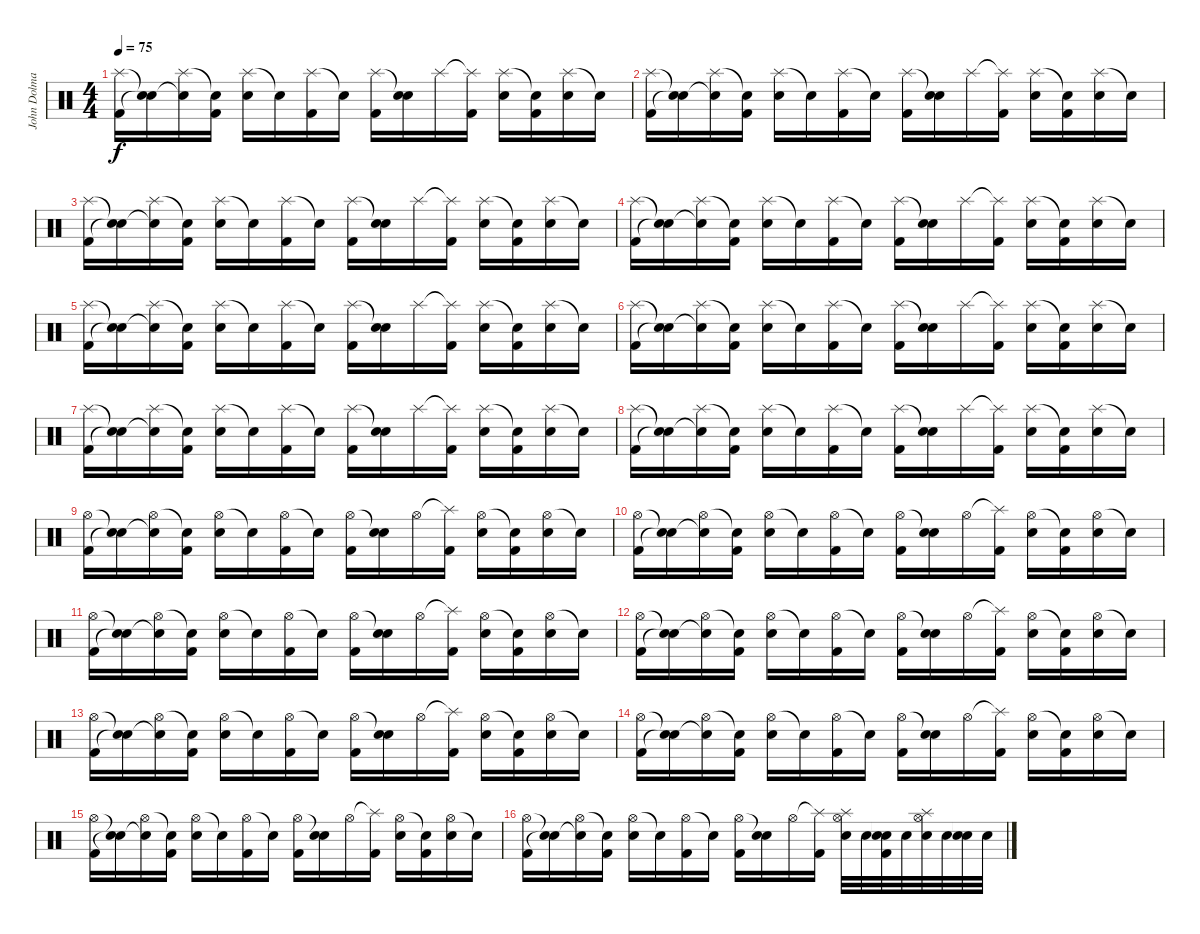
\track ("John Dolmayan" "John Dolma") {instrument percussion}
\staff {score}
\articulation defaults
\ts (4 4)
\tempo 75
\clef neutral
\ks c
("Splash (hit)" "Kick (hit) 2").16{dy f} ("Snare (hit)"{t} "Snare (hit)"{t}).16 ("Splash (hit)" "Snare (hit)"{t}).16 ("Snare (hit)"{t} "Kick (hit) 2").16 ("Splash (hit)" "Electric Snare (hit)").16 "Snare (hit)"{t}.16 ("Splash (hit)" "Kick (hit) 2").16 "Snare (hit)"{t}.16 ("Splash (hit)" "Kick (hit) 2").16 ("Snare (hit)"{t} "Electric Snare (hit)").16 "Splash (hit)".16 ("Splash (hit)"{t} "Kick (hit) 2").16 ("Splash (hit)" "Electric Snare (hit)").16 ("Snare (hit)"{t} "Kick (hit) 2").16 ("Splash (hit)" "Electric Snare (hit)").16 "Snare (hit)"{t}.16 |
("Splash (hit)" "Kick (hit) 2").16 ("Snare (hit)"{t} "Snare (hit)"{t}).16 ("Splash (hit)" "Snare (hit)"{t}).16 ("Snare (hit)"{t} "Kick (hit) 2").16 ("Splash (hit)" "Electric Snare (hit)").16 "Snare (hit)"{t}.16 ("Splash (hit)" "Kick (hit) 2").16 "Snare (hit)"{t}.16 ("Splash (hit)" "Kick (hit) 2").16 ("Snare (hit)"{t} "Electric Snare (hit)").16 "Splash (hit)".16 ("Splash (hit)"{t} "Kick (hit) 2").16 ("Splash (hit)" "Electric Snare (hit)").16 ("Snare (hit)"{t} "Kick (hit) 2").16 ("Splash (hit)" "Electric Snare (hit)").16 "Snare (hit)"{t}.16 |
("Splash (hit)" "Kick (hit) 2").16 ("Snare (hit)"{t} "Snare (hit)"{t}).16 ("Splash (hit)" "Snare (hit)"{t}).16 ("Snare (hit)"{t} "Kick (hit) 2").16 ("Splash (hit)" "Electric Snare (hit)").16 "Snare (hit)"{t}.16 ("Splash (hit)" "Kick (hit) 2").16 "Snare (hit)"{t}.16 ("Splash (hit)" "Kick (hit) 2").16 ("Snare (hit)"{t} "Electric Snare (hit)").16 "Splash (hit)".16 ("Splash (hit)"{t} "Kick (hit) 2").16 ("Splash (hit)" "Electric Snare (hit)").16 ("Snare (hit)"{t} "Kick (hit) 2").16 ("Splash (hit)" "Electric Snare (hit)").16 "Snare (hit)"{t}.16 |
("Splash (hit)" "Kick (hit) 2").16 ("Snare (hit)"{t} "Snare (hit)"{t}).16 ("Splash (hit)" "Snare (hit)"{t}).16 ("Snare (hit)"{t} "Kick (hit) 2").16 ("Splash (hit)" "Electric Snare (hit)").16 "Snare (hit)"{t}.16 ("Splash (hit)" "Kick (hit) 2").16 "Snare (hit)"{t}.16 ("Splash (hit)" "Kick (hit) 2").16 ("Snare (hit)"{t} "Electric Snare (hit)").16 "Splash (hit)".16 ("Splash (hit)"{t} "Kick (hit) 2").16 ("Splash (hit)" "Electric Snare (hit)").16 ("Snare (hit)"{t} "Kick (hit) 2").16 ("Splash (hit)" "Electric Snare (hit)").16 "Snare (hit)"{t}.16 |
("Splash (hit)" "Kick (hit) 2").16 ("Snare (hit)"{t} "Snare (hit)"{t}).16 ("Splash (hit)" "Snare (hit)"{t}).16 ("Snare (hit)"{t} "Kick (hit) 2").16 ("Splash (hit)" "Electric Snare (hit)").16 "Snare (hit)"{t}.16 ("Splash (hit)" "Kick (hit) 2").16 "Snare (hit)"{t}.16 ("Splash (hit)" "Kick (hit) 2").16 ("Snare (hit)"{t} "Electric Snare (hit)").16 "Splash (hit)".16 ("Splash (hit)"{t} "Kick (hit) 2").16 ("Splash (hit)" "Electric Snare (hit)").16 ("Snare (hit)"{t} "Kick (hit) 2").16 ("Splash (hit)" "Electric Snare (hit)").16 "Snare (hit)"{t}.16 |
("Splash (hit)" "Kick (hit) 2").16 ("Snare (hit)"{t} "Snare (hit)"{t}).16 ("Splash (hit)" "Snare (hit)"{t}).16 ("Snare (hit)"{t} "Kick (hit) 2").16 ("Splash (hit)" "Electric Snare (hit)").16 "Snare (hit)"{t}.16 ("Splash (hit)" "Kick (hit) 2").16 "Snare (hit)"{t}.16 ("Splash (hit)" "Kick (hit) 2").16 ("Snare (hit)"{t} "Electric Snare (hit)").16 "Splash (hit)".16 ("Splash (hit)"{t} "Kick (hit) 2").16 ("Splash (hit)" "Electric Snare (hit)").16 ("Snare (hit)"{t} "Kick (hit) 2").16 ("Splash (hit)" "Electric Snare (hit)").16 "Snare (hit)"{t}.16 |
("Splash (hit)" "Kick (hit) 2").16 ("Snare (hit)"{t} "Snare (hit)"{t}).16 ("Splash (hit)" "Snare (hit)"{t}).16 ("Snare (hit)"{t} "Kick (hit) 2").16 ("Splash (hit)" "Electric Snare (hit)").16 "Snare (hit)"{t}.16 ("Splash (hit)" "Kick (hit) 2").16 "Snare (hit)"{t}.16 ("Splash (hit)" "Kick (hit) 2").16 ("Snare (hit)"{t} "Electric Snare (hit)").16 "Splash (hit)".16 ("Splash (hit)"{t} "Kick (hit) 2").16 ("Splash (hit)" "Electric Snare (hit)").16 ("Snare (hit)"{t} "Kick (hit) 2").16 ("Splash (hit)" "Electric Snare (hit)").16 "Snare (hit)"{t}.16 |
("Splash (hit)" "Kick (hit) 2").16 ("Snare (hit)"{t} "Snare (hit)"{t}).16 ("Splash (hit)" "Snare (hit)"{t}).16 ("Snare (hit)"{t} "Kick (hit) 2").16 ("Splash (hit)" "Electric Snare (hit)").16 "Snare (hit)"{t}.16 ("Splash (hit)" "Kick (hit) 2").16 "Snare (hit)"{t}.16 ("Splash (hit)" "Kick (hit) 2").16 ("Snare (hit)"{t} "Electric Snare (hit)").16 "Splash (hit)".16 ("Splash (hit)"{t} "Kick (hit) 2").16 ("Splash (hit)" "Electric Snare (hit)").16 ("Snare (hit)"{t} "Kick (hit) 2").16 ("Splash (hit)" "Electric Snare (hit)").16 "Snare (hit)"{t}.16 |
("Hi-Hat (open)" "Kick (hit) 2").16 ("Snare (hit)"{t} "Snare (hit)"{t}).16 ("Hi-Hat (open)" "Snare (hit)"{t}).16 ("Snare (hit)"{t} "Kick (hit) 2").16 ("Hi-Hat (open)" "Electric Snare (hit)").16 "Snare (hit)"{t}.16 ("Hi-Hat (open)" "Kick (hit) 2").16 "Snare (hit)"{t}.16 ("Hi-Hat (open)" "Kick (hit) 2").16 ("Snare (hit)"{t} "Electric Snare (hit)").16 "Hi-Hat (open)".16 ("Splash (hit)"{t} "Kick (hit) 2").16 ("Hi-Hat (open)" "Electric Snare (hit)").16 ("Snare (hit)"{t} "Kick (hit) 2").16 ("Hi-Hat (open)" "Electric Snare (hit)").16 "Snare (hit)"{t}.16 |
("Hi-Hat (open)" "Kick (hit) 2").16 ("Snare (hit)"{t} "Snare (hit)"{t}).16 ("Hi-Hat (open)" "Snare (hit)"{t}).16 ("Snare (hit)"{t} "Kick (hit) 2").16 ("Hi-Hat (open)" "Electric Snare (hit)").16 "Snare (hit)"{t}.16 ("Hi-Hat (open)" "Kick (hit) 2").16 "Snare (hit)"{t}.16 ("Hi-Hat (open)" "Kick (hit) 2").16 ("Snare (hit)"{t} "Electric Snare (hit)").16 "Hi-Hat (open)".16 ("Splash (hit)"{t} "Kick (hit) 2").16 ("Hi-Hat (open)" "Electric Snare (hit)").16 ("Snare (hit)"{t} "Kick (hit) 2").16 ("Hi-Hat (open)" "Electric Snare (hit)").16 "Snare (hit)"{t}.16 |
("Hi-Hat (open)" "Kick (hit) 2").16 ("Snare (hit)"{t} "Snare (hit)"{t}).16 ("Hi-Hat (open)" "Snare (hit)"{t}).16 ("Snare (hit)"{t} "Kick (hit) 2").16 ("Hi-Hat (open)" "Electric Snare (hit)").16 "Snare (hit)"{t}.16 ("Hi-Hat (open)" "Kick (hit) 2").16 "Snare (hit)"{t}.16 ("Hi-Hat (open)" "Kick (hit) 2").16 ("Snare (hit)"{t} "Electric Snare (hit)").16 "Hi-Hat (open)".16 ("Splash (hit)"{t} "Kick (hit) 2").16 ("Hi-Hat (open)" "Electric Snare (hit)").16 ("Snare (hit)"{t} "Kick (hit) 2").16 ("Hi-Hat (open)" "Electric Snare (hit)").16 "Snare (hit)"{t}.16 |
("Hi-Hat (open)" "Kick (hit) 2").16 ("Snare (hit)"{t} "Snare (hit)"{t}).16 ("Hi-Hat (open)" "Snare (hit)"{t}).16 ("Snare (hit)"{t} "Kick (hit) 2").16 ("Hi-Hat (open)" "Electric Snare (hit)").16 "Snare (hit)"{t}.16 ("Hi-Hat (open)" "Kick (hit) 2").16 "Snare (hit)"{t}.16 ("Hi-Hat (open)" "Kick (hit) 2").16 ("Snare (hit)"{t} "Electric Snare (hit)").16 "Hi-Hat (open)".16 ("Splash (hit)"{t} "Kick (hit) 2").16 ("Hi-Hat (open)" "Electric Snare (hit)").16 ("Snare (hit)"{t} "Kick (hit) 2").16 ("Hi-Hat (open)" "Electric Snare (hit)").16 "Snare (hit)"{t}.16 |
("Hi-Hat (open)" "Kick (hit) 2").16 ("Snare (hit)"{t} "Snare (hit)"{t}).16 ("Hi-Hat (open)" "Snare (hit)"{t}).16 ("Snare (hit)"{t} "Kick (hit) 2").16 ("Hi-Hat (open)" "Electric Snare (hit)").16 "Snare (hit)"{t}.16 ("Hi-Hat (open)" "Kick (hit) 2").16 "Snare (hit)"{t}.16 ("Hi-Hat (open)" "Kick (hit) 2").16 ("Snare (hit)"{t} "Electric Snare (hit)").16 "Hi-Hat (open)".16 ("Splash (hit)"{t} "Kick (hit) 2").16 ("Hi-Hat (open)" "Electric Snare (hit)").16 ("Snare (hit)"{t} "Kick (hit) 2").16 ("Hi-Hat (open)" "Electric Snare (hit)").16 "Snare (hit)"{t}.16 |
("Hi-Hat (open)" "Kick (hit) 2").16 ("Snare (hit)"{t} "Snare (hit)"{t}).16 ("Hi-Hat (open)" "Snare (hit)"{t}).16 ("Snare (hit)"{t} "Kick (hit) 2").16 ("Hi-Hat (open)" "Electric Snare (hit)").16 "Snare (hit)"{t}.16 ("Hi-Hat (open)" "Kick (hit) 2").16 "Snare (hit)"{t}.16 ("Hi-Hat (open)" "Kick (hit) 2").16 ("Snare (hit)"{t} "Electric Snare (hit)").16 "Hi-Hat (open)".16 ("Splash (hit)"{t} "Kick (hit) 2").16 ("Hi-Hat (open)" "Electric Snare (hit)").16 ("Snare (hit)"{t} "Kick (hit) 2").16 ("Hi-Hat (open)" "Electric Snare (hit)").16 "Snare (hit)"{t}.16 |
("Hi-Hat (open)" "Kick (hit) 2").16 ("Snare (hit)"{t} "Snare (hit)"{t}).16 ("Hi-Hat (open)" "Snare (hit)"{t}).16 ("Snare (hit)"{t} "Kick (hit) 2").16 ("Hi-Hat (open)" "Electric Snare (hit)").16 "Snare (hit)"{t}.16 ("Hi-Hat (open)" "Kick (hit) 2").16 "Snare (hit)"{t}.16 ("Hi-Hat (open)" "Kick (hit) 2").16 ("Snare (hit)"{t} "Electric Snare (hit)").16 "Hi-Hat (open)".16 ("Splash (hit)"{t} "Kick (hit) 2").16 ("Hi-Hat (open)" "Electric Snare (hit)").16 ("Snare (hit)"{t} "Kick (hit) 2").16 ("Hi-Hat (open)" "Electric Snare (hit)").16 "Snare (hit)"{t}.16 |
("Hi-Hat (open)" "Kick (hit) 2").16 ("Snare (hit)"{t} "Snare (hit)"{t}).16 ("Hi-Hat (open)" "Snare (hit)"{t}).16 ("Snare (hit)"{t} "Kick (hit) 2").16 ("Hi-Hat (open)" "Electric Snare (hit)").16 "Snare (hit)"{t}.16 ("Hi-Hat (open)" "Kick (hit) 2").16 "Snare (hit)"{t}.16 ("Hi-Hat (open)" "Kick (hit) 2").16 ("Snare (hit)"{t} "Electric Snare (hit)").16 "Hi-Hat (open)".16 ("Splash (hit)"{t} "Kick (hit) 2").16 ("Splash (hit)" "Hi-Hat (open)" "Electric Snare (hit)").32 "Electric Snare (hit)".32 ("Snare (hit)"{t} "Electric Snare (hit)" "Kick (hit) 2").32 "Electric Snare (hit)".32 ("Splash (hit)" "Hi-Hat (open)" "Electric Snare (hit)").32 "Electric Snare (hit)".32 ("Snare (hit)"{t} "Electric Snare (hit)").32 "Electric Snare (hit)".32
